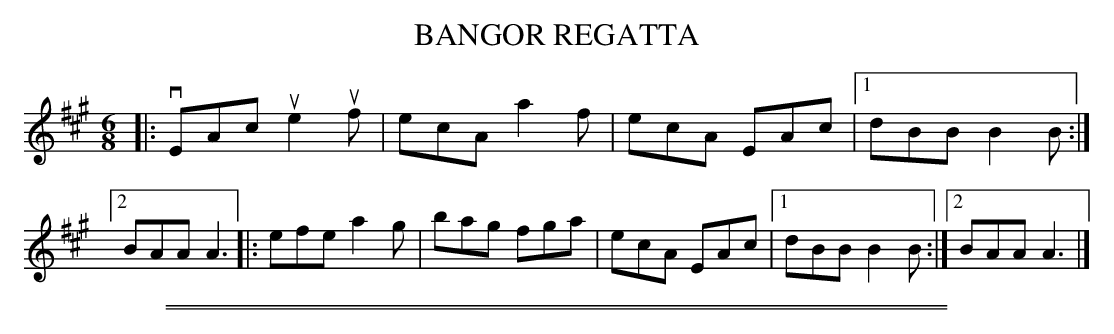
X:1
T: BANGOR REGATTA
M: 6/8
L: 1/8
K: A
|:\
vEAc ue2uf | ecA a2f |\
ecA EAc |[1 dBB B2B :|[2 BAA A3 |:\
efe a2g | bag fga |\
ecA EAc |[1 dBB B2B :|[2 BAA A3 |]
